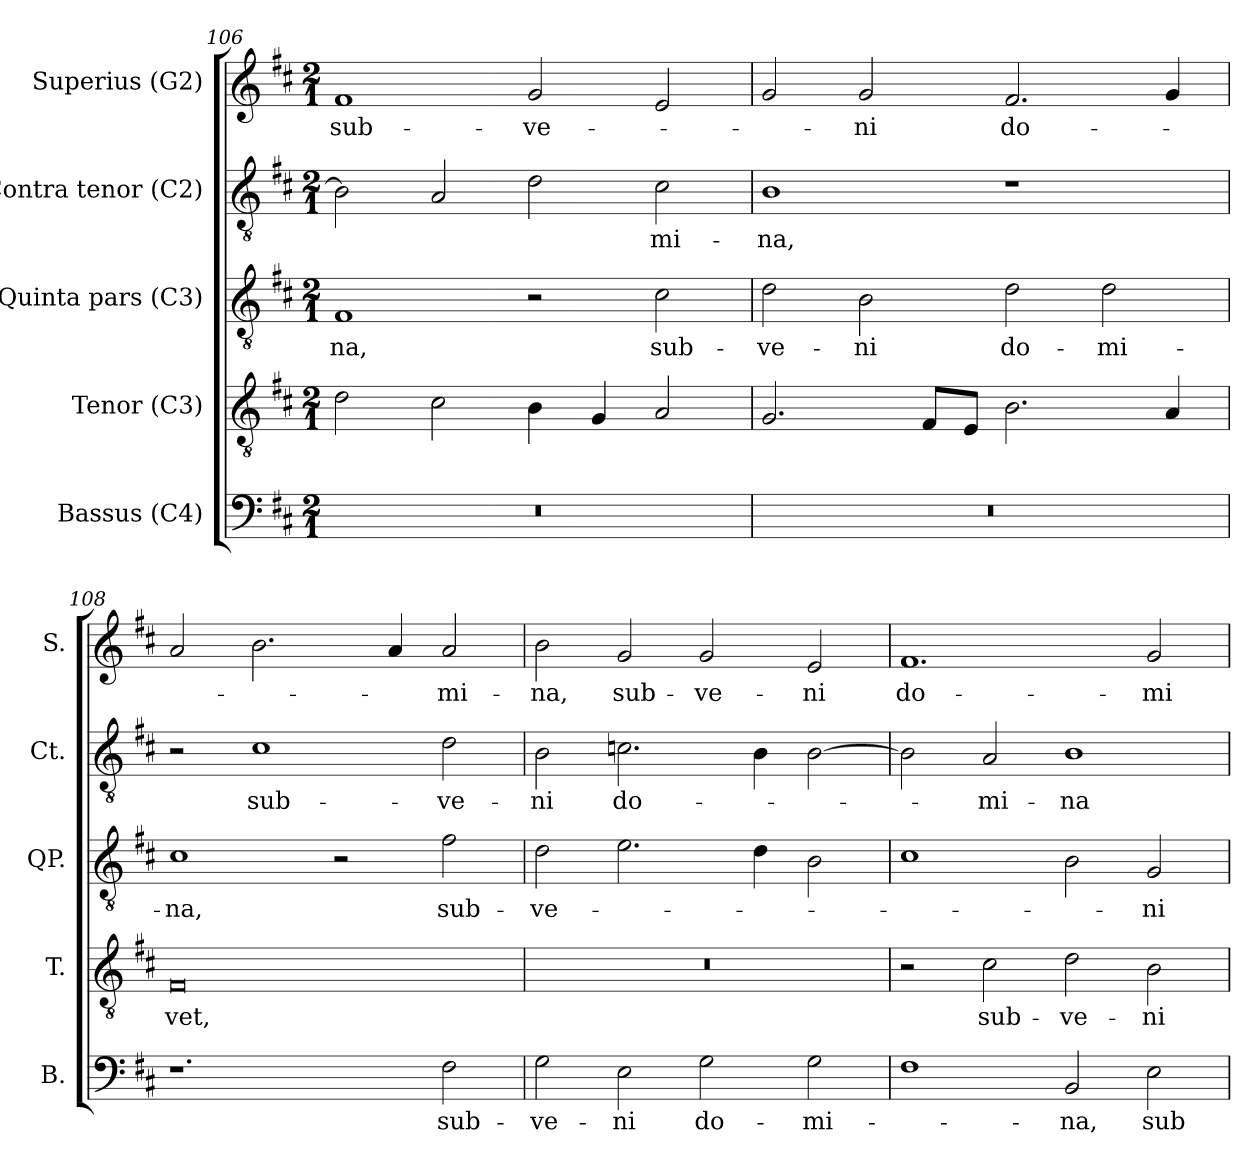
**kern	**text	**kern	**text	**kern	**text	**kern	**text	**kern	**text
*part5	*part5	*part4	*part4	*part3	*part3	*part2	*part2	*part1	*part1
*staff5	*staff5	*staff4	*staff4	*staff3	*staff3	*staff2	*staff2	*staff1	*staff1
*I"Bassus (C4)	*	*I"Tenor (C3)	*	*I"Quinta pars (C3)	*	*I"Contra tenor (C2)	*	*I"Superius (G2)	*
*I'B.	*	*I'T.	*	*I'QP.	*	*I'Ct.	*	*I'S.	*
*clefF4	*	*clefGv2	*	*clefGv2	*	*clefGv2	*	*clefG2	*
*	*	*ITrd7c12	*	*ITrd7c12	*	*	*	*	*
*k[f#c#]	*	*k[f#c#]	*	*k[f#c#]	*	*k[f#c#]	*	*k[f#c#]	*
*D:	*	*D:	*	*D:	*	*D:	*	*D:	*
*M2/1	*	*M2/1	*	*M2/1	*	*M2/1	*	*M2/1	*
=106	=106	=106	=106	=106	=106	=106	=106	=106	=106
!LO:N:vis=1	!	!	!	!	!	!	!	!	!
!	!	!	!	!	!LO:LY:b:color=#000000	!	!	!	!
!	!	!	!	!	!	!	!	!	!LO:LY:b:color=#000000
0r	.	2Di\	.	1FF#i	-na,	2Bi\]	.	1f#i	sub-
.	.	2C#i\	.	.	.	2Ai/	.	.	.
!	!	!	!	!	!	!	!	!	!LO:LY:b:color=#000000
.	.	4BBi\	.	2r	.	2di\	.	2gi/	-ve-
.	.	4GGi/	.	.	.	.	.	.	.
!	!	!	!	!	!LO:LY:b:color=#000000	!	!	!	!
!	!	!	!	!	!	!	!LO:LY:b:color=#000000	!	!
.	.	2AAi/	.	2C#i\	sub-	2c#i\	-mi-	2ei/	.
=107	=107	=107	=107	=107	=107	=107	=107	=107	=107
!LO:N:vis=1	!	!	!	!	!	!	!	!	!
!	!	!	!	!	!LO:LY:b:color=#000000	!	!	!	!
!	!	!	!	!	!	!	!LO:LY:b:color=#000000	!	!
0r	.	2.GGi/	.	2Di\	-ve-	1Bi	-na,	2gi/	.
!	!	!	!	!	!LO:LY:b:color=#000000	!	!	!	!
!	!	!	!	!	!	!	!	!	!LO:LY:b:color=#000000
.	.	.	.	2BBi\	-ni	.	.	2gi/	-ni
.	.	8FF#i/L	.	.	.	.	.	.	.
.	.	8EEi/J	.	.	.	.	.	.	.
!	!	!	!	!	!LO:LY:b:color=#000000	!	!	!	!
!	!	!	!	!	!	!	!	!	!LO:LY:b:color=#000000
.	.	2.BBi\	.	2Di\	do-	1r	.	2.f#i/	do-
!	!	!	!	!	!LO:LY:b:color=#000000	!	!	!	!
.	.	.	.	2Di\	-mi-	.	.	.	.
.	.	4AAi/	.	.	.	.	.	4gi/	.
!!LO:PB:g=z
=108	=108	=108	=108	=108	=108	=108	=108	=108	=108
!	!	!	!LO:LY:b:color=#000000	!	!	!	!	!	!
!	!	!	!	!	!LO:LY:b:color=#000000	!	!	!	!
1.r	.	0FF#i	-vet,	1C#i	-na,	2r	.	2ai/	.
!	!	!	!	!	!	!	!LO:LY:b:color=#000000	!	!
.	.	.	.	.	.	1c#i	sub-	2.bi\	.
.	.	.	.	2r	.	.	.	.	.
.	.	.	.	.	.	.	.	4ai/	.
!	!LO:LY:b:color=#000000	!	!	!	!	!	!	!	!
!	!	!	!	!	!LO:LY:b:color=#000000	!	!	!	!
!	!	!	!	!	!	!	!LO:LY:b:color=#000000	!	!
!	!	!	!	!	!	!	!	!	!LO:LY:b:color=#000000
2F#i\	sub-	.	.	2F#i\	sub-	2di\	-ve-	2ai/	-mi-
=109	=109	=109	=109	=109	=109	=109	=109	=109	=109
!	!LO:LY:b:color=#000000	!LO:N:vis=1	!	!	!	!	!	!	!
!	!	!	!	!	!LO:LY:b:color=#000000	!	!	!	!
!	!	!	!	!	!	!	!LO:LY:b:color=#000000	!	!
!	!	!	!	!	!	!	!	!	!LO:LY:b:color=#000000
2Gi\	-ve-	0r	.	2Di\	-ve-	2Bi\	-ni	2bi\	-na,
!	!LO:LY:b:color=#000000	!	!	!	!	!	!	!	!
!	!	!	!	!	!	!	!LO:LY:b:color=#000000	!	!
!	!	!	!	!	!	!	!	!	!LO:LY:b:color=#000000
2Ei\	-ni	.	.	2.Ei\	.	2.cni\	do-	2gi/	sub-
!	!LO:LY:b:color=#000000	!	!	!	!	!	!	!	!
!	!	!	!	!	!	!	!	!	!LO:LY:b:color=#000000
2Gi\	do-	.	.	.	.	.	.	2gi/	-ve-
.	.	.	.	4Di\	.	4Bi\	.	.	.
!	!LO:LY:b:color=#000000	!	!	!	!	!	!	!	!
!	!	!	!	!	!	!	!	!	!LO:LY:b:color=#000000
2Gi\	-mi-	.	.	2BBi\	.	[2Bi\	.	2ei/	-ni
=110	=110	=110	=110	=110	=110	=110	=110	=110	=110
!	!	!	!	!	!	!	!	!	!LO:LY:b:color=#000000
1F#i	.	2r	.	1C#i	.	2Bi\]	.	1.f#i	do-
!	!	!	!LO:LY:b:color=#000000	!	!	!	!	!	!
!	!	!	!	!	!	!	!LO:LY:b:color=#000000	!	!
.	.	2C#i\	sub-	.	.	2Ai/	-mi-	.	.
!	!LO:LY:b:color=#000000	!	!	!	!	!	!	!	!
!	!	!	!LO:LY:b:color=#000000	!	!	!	!	!	!
!	!	!	!	!	!	!	!LO:LY:b:color=#000000	!	!
2BBi/	-na,	2Di\	-ve-	2BBi\	.	1Bi	-na	.	.
!	!LO:LY:b:color=#000000	!	!	!	!	!	!	!	!
!	!	!	!LO:LY:b:color=#000000	!	!	!	!	!	!
!	!	!	!	!	!LO:LY:b:color=#000000	!	!	!	!
!	!	!	!	!	!	!	!	!	!LO:LY:b:color=#000000
2Ei\	sub-	2BBi\	-ni	2GGi/	-ni	.	.	2gi/	-mi-
=	=	=	=	=	=	=	=	=	=
*-	*-	*-	*-	*-	*-	*-	*-	*-	*-
